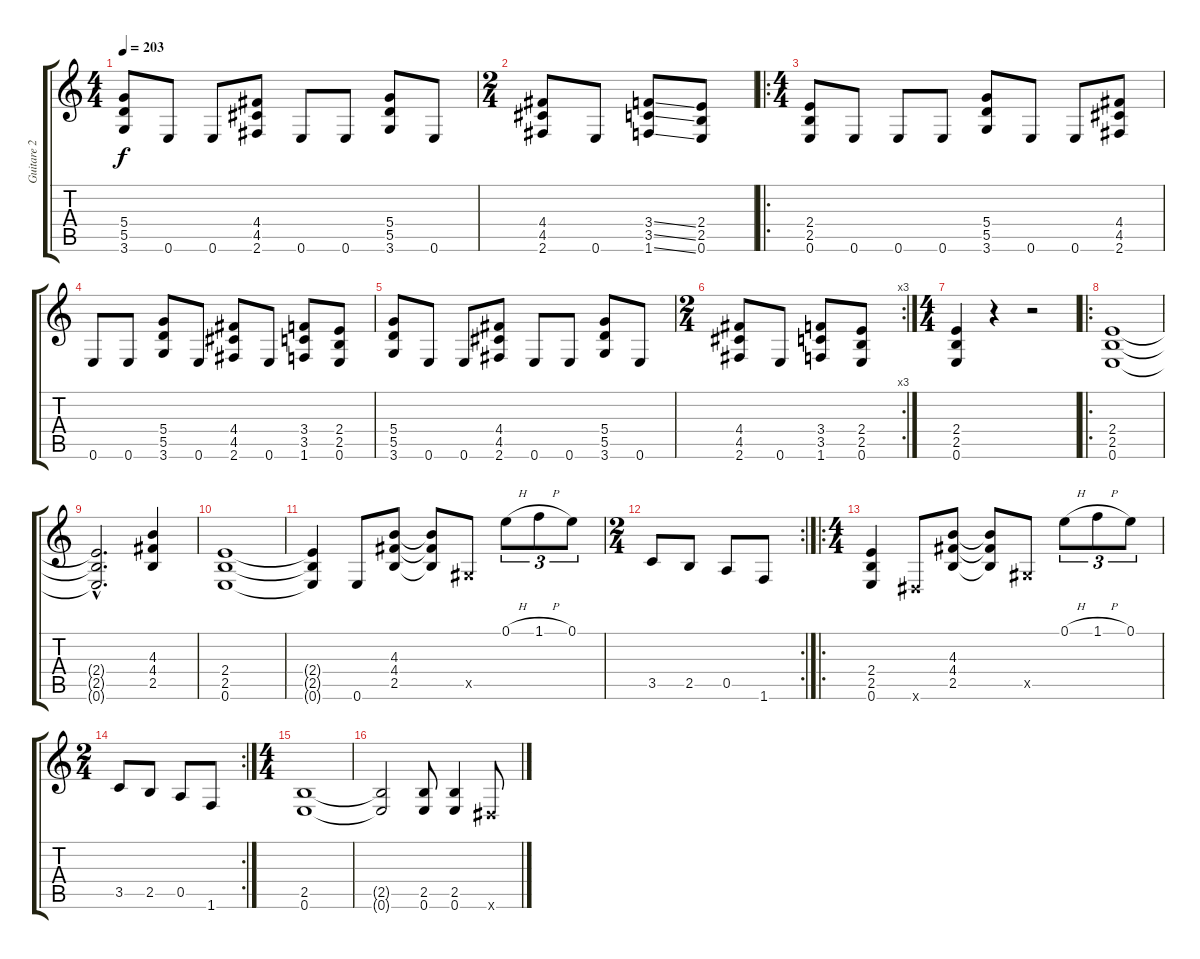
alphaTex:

\track ("Guitare 2" "Guitare 2") {instrument distortionguitar}
\staff {score tabs}
\tuning (E4 B3 G3 D3 A2 E2) {hide}
\ts (4 4)
\tempo 203
\clef g2
\ks c
(5.4 5.5 3.6).8{dy f} 0.6.8 0.6.8 (4.4 4.5 2.6).8 0.6.8 0.6.8 (5.4 5.5 3.6).8 0.6.8 |
\ts (2 4)
(4.4 4.5 2.6).8 0.6.8 (3.4{ss} 3.5{ss} 1.6{ss}).8 (2.4 2.5 0.6).8 |
\ro
\ts (4 4)
(2.4 2.5 0.6).8 0.6.8 0.6.8 0.6.8 (5.4 5.5 3.6).8 0.6.8 0.6.8 (4.4 4.5 2.6).8 |
0.6.8 0.6.8 (5.4 5.5 3.6).8 0.6.8 (4.4 4.5 2.6).8 0.6.8 (3.4 3.5 1.6).8 (2.4 2.5 0.6).8 |
(5.4 5.5 3.6).8 0.6.8 0.6.8 (4.4 4.5 2.6).8 0.6.8 0.6.8 (5.4 5.5 3.6).8 0.6.8 |
\rc 3
\ts (2 4)
(4.4 4.5 2.6).8 0.6.8 (3.4 3.5 1.6).8 (2.4 2.5 0.6).8 |
\ts (4 4)
(2.4 2.5 0.6).4 r.4 r.2 |
\ro
(2.4 2.5 0.6).1 |
(2.4{hac t} 2.5{hac t} 0.6{hac t}).2{d} (4.3 4.4 2.5).4 |
(2.4 2.5 0.6).1 |
(2.4{t} 2.5{t} 0.6{t}).4 0.6.8 (4.3 4.4 2.5).8 (4.3{t} 4.4{t} 2.5{t}).8 -1.5{x}.8 0.1{h}.8{tu (3 2)} 1.1{h}.8{tu (3 2)} 0.1.8{tu (3 2)} |
\rc 2
\ts (2 4)
3.5.8 2.5.8 0.5.8 1.6.8 |
\ro
\ts (4 4)
(2.4 2.5 0.6).4 -1.6{x}.8 (4.3 4.4 2.5).8 (4.3{t} 4.4{t} 2.5{t}).8 -1.5{x}.8 0.1{h}.8{tu (3 2)} 1.1{h}.8{tu (3 2)} 0.1.8{tu (3 2)} |
\rc 2
\ts (2 4)
3.5.8 2.5.8 0.5.8 1.6.8 |
\ts (4 4)
(2.5 0.6).1 |
(2.5{t} 0.6{t}).2 (2.5 0.6).8 (2.5 0.6).4 -1.6{x}.8
